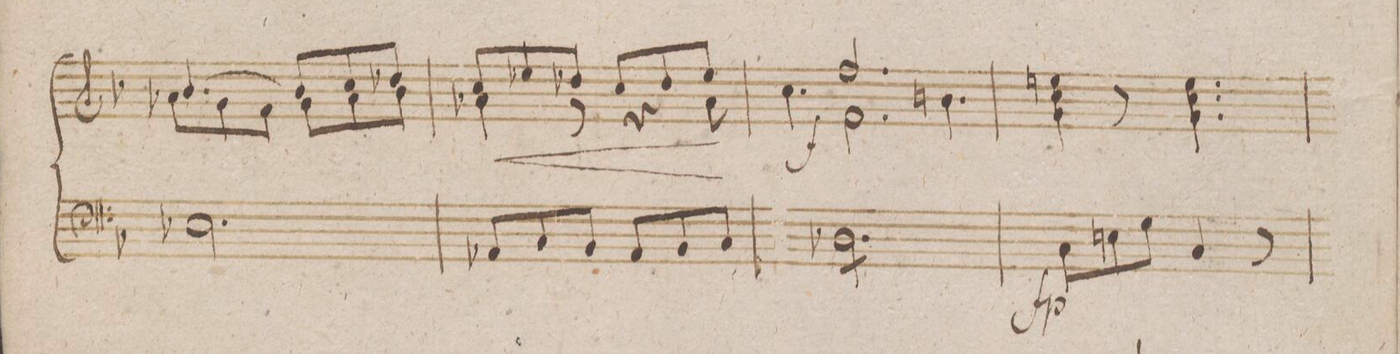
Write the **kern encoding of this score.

**kern
*I"Organo.
*clefF4
*k[b-]
*M6/8
2.E-X\
=39
8AA-X/L
8C/
8BB-/J
8AA-/L
8BB-/
8C/J
=40
*tremolo
8D-X\L
8D-\
8D-\
8D-\
8D-\
8D-\J
=41
8C\L
8En\
8G\J
4C/
8r
=42
*-
